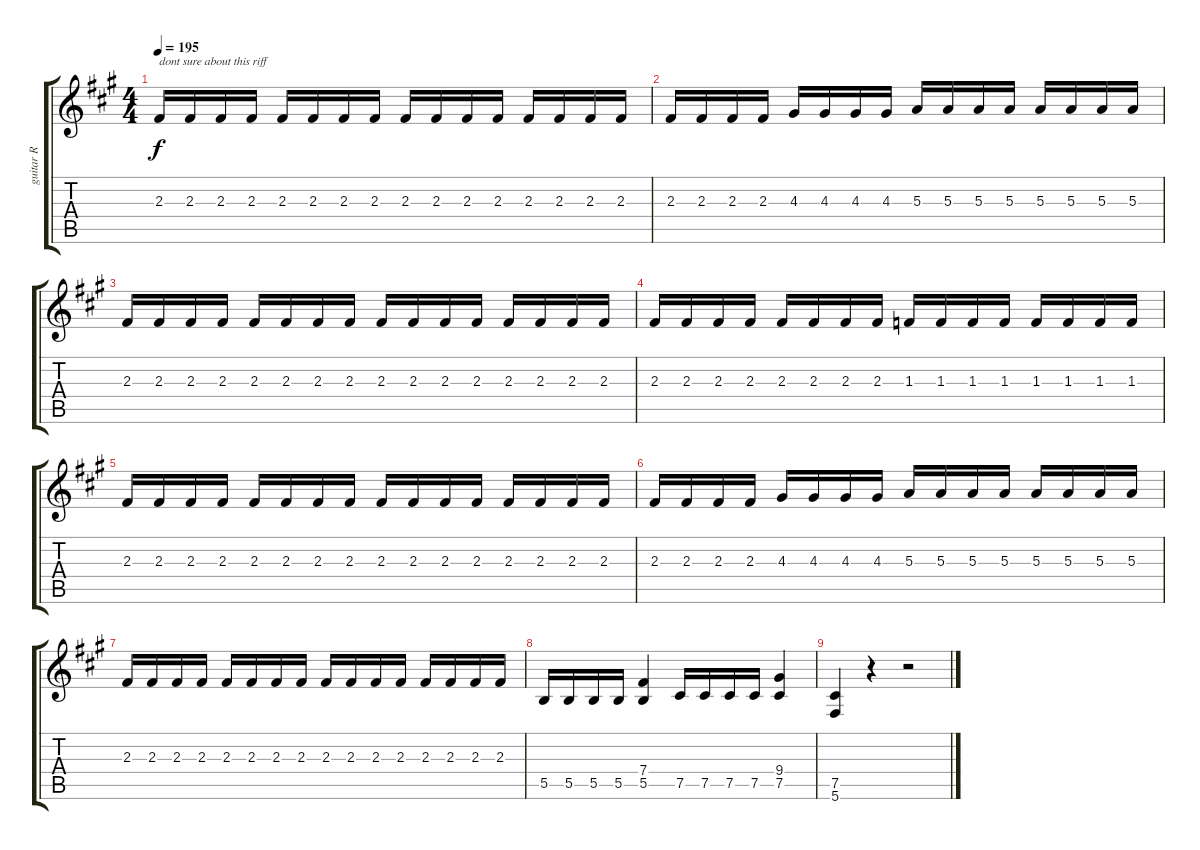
\track ("guitar R" "guitar R") {instrument distortionguitar}
\staff {score tabs}
\tuning (Db4 Ab3 E3 B2 Gb2 Db2) {hide}
\ts (4 4)
\tempo 195
\clef g2
\ks a
2.3.16{txt "dont sure about this riff" dy f} 2.3.16 2.3.16 2.3.16 2.3.16 2.3.16 2.3.16 2.3.16 2.3.16 2.3.16 2.3.16 2.3.16 2.3.16 2.3.16 2.3.16 2.3.16 |
2.3.16 2.3.16 2.3.16 2.3.16 4.3.16 4.3.16 4.3.16 4.3.16 5.3.16 5.3.16 5.3.16 5.3.16 5.3.16 5.3.16 5.3.16 5.3.16 |
2.3.16 2.3.16 2.3.16 2.3.16 2.3.16 2.3.16 2.3.16 2.3.16 2.3.16 2.3.16 2.3.16 2.3.16 2.3.16 2.3.16 2.3.16 2.3.16 |
2.3.16 2.3.16 2.3.16 2.3.16 2.3.16 2.3.16 2.3.16 2.3.16 1.3.16 1.3.16 1.3.16 1.3.16 1.3.16 1.3.16 1.3.16 1.3.16 |
2.3.16 2.3.16 2.3.16 2.3.16 2.3.16 2.3.16 2.3.16 2.3.16 2.3.16 2.3.16 2.3.16 2.3.16 2.3.16 2.3.16 2.3.16 2.3.16 |
2.3.16 2.3.16 2.3.16 2.3.16 4.3.16 4.3.16 4.3.16 4.3.16 5.3.16 5.3.16 5.3.16 5.3.16 5.3.16 5.3.16 5.3.16 5.3.16 |
2.3.16 2.3.16 2.3.16 2.3.16 2.3.16 2.3.16 2.3.16 2.3.16 2.3.16 2.3.16 2.3.16 2.3.16 2.3.16 2.3.16 2.3.16 2.3.16 |
5.5.16 5.5.16 5.5.16 5.5.16 (7.4 5.5).4 7.5.16 7.5.16 7.5.16 7.5.16 (9.4 7.5).4 |
(7.5 5.6).4 r.4 r.2
